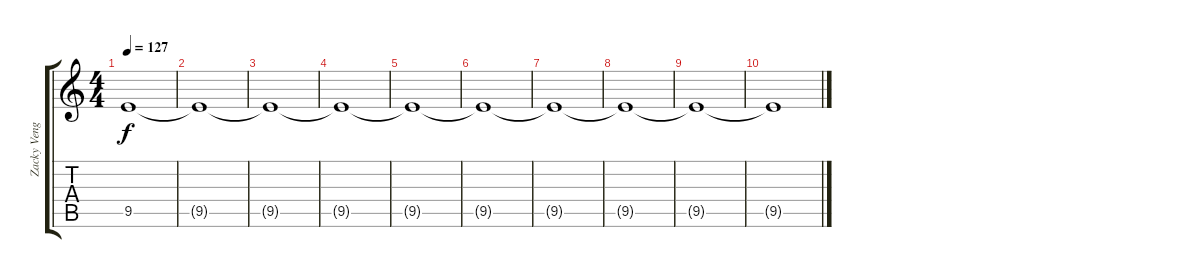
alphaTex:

\track ("Zacky Vengeance Copy" "Zacky Veng") {instrument distortionguitar}
\staff {score tabs}
\tuning (D4 A3 F3 C3 G2 C2) {hide}
\ts (4 4)
\tempo 127
\clef g2
\ks c
9.5.1{dy f} |
9.5{t}.1 |
9.5{t}.1 |
9.5{t}.1 |
9.5{t}.1 |
9.5{t}.1 |
9.5{t}.1 |
9.5{t}.1 |
9.5{t}.1 |
9.5{t}.1
